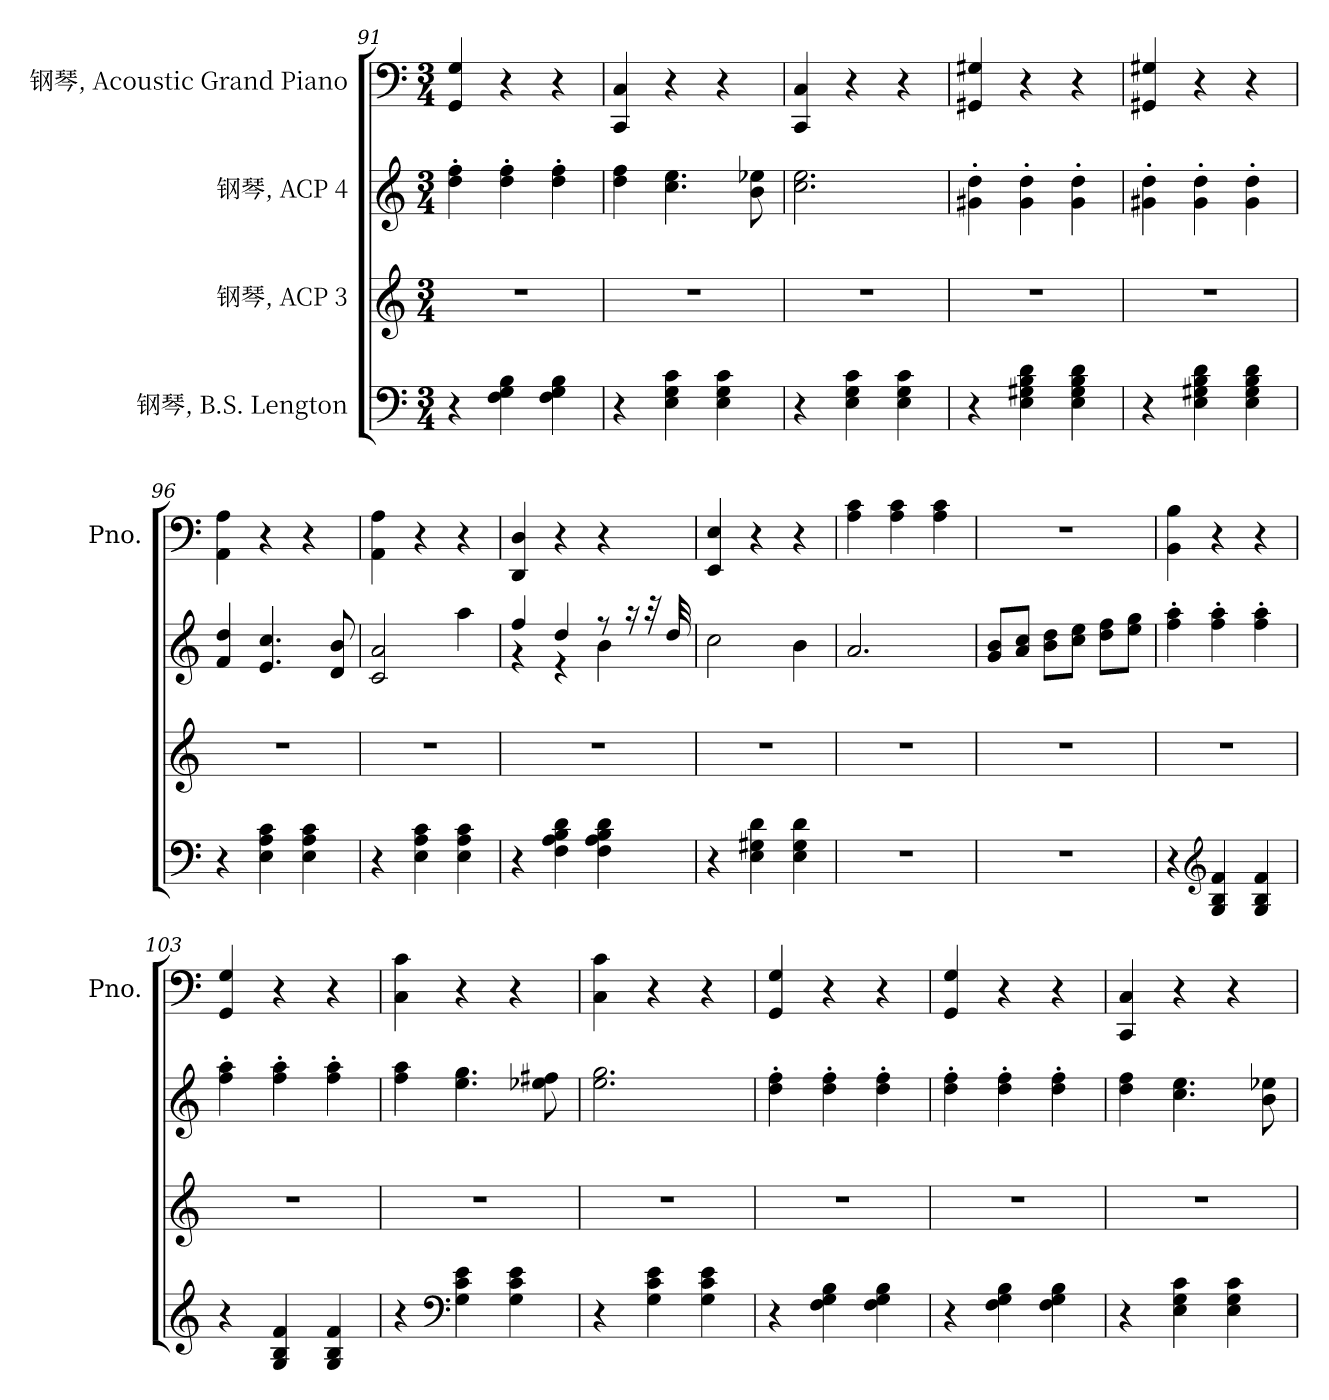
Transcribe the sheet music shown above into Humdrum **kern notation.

**kern	**kern	**kern	**kern
*part4	*part3	*part2	*part1
*staff4	*staff3	*staff2	*staff1
*I"钢琴, B.S. Lengton	*I"钢琴, ACP 3	*I"钢琴, ACP 4	*I"钢琴, Acoustic Grand Piano
*	*	*	*I'Pno.
*clefF4	*clefG2	*clefG2	*clefF4
*k[]	*k[]	*k[]	*k[]
*M3/4	*M3/4	*M3/4	*M3/4
=91	=91	=91	=91
4r	2.r	4dd\' 4ff\'	4GG/ 4G/
4F\ 4G\ 4B\	.	4dd\' 4ff\'	4r
4F\ 4G\ 4B\	.	4dd\' 4ff\'	4r
=92	=92	=92	=92
4r	2.r	4dd\ 4ff\	4CC/ 4C/
4E\ 4G\ 4c\	.	4.cc\ 4.ee\	4r
4E\ 4G\ 4c\	.	.	4r
.	.	8b\ 8ee-X\	.
!!LO:LB:g=z
=93	=93	=93	=93
4r	2.r	2.cc\ 2.ee\	4CC/ 4C/
4E\ 4G\ 4c\	.	.	4r
4E\ 4G\ 4c\	.	.	4r
=94	=94	=94	=94
4r	2.r	4g#X\' 4dd\'	4GG#X/ 4G#X/
4E\ 4G#X\ 4B\ 4d\	.	4g#\' 4dd\'	4r
4E\ 4G#\ 4B\ 4d\	.	4g#\' 4dd\'	4r
=95	=95	=95	=95
4r	2.r	4g#X\' 4dd\'	4GG#X/ 4G#X/
4E\ 4G#X\ 4B\ 4d\	.	4g#\' 4dd\'	4r
4E\ 4G#\ 4B\ 4d\	.	4g#\' 4dd\'	4r
=96	=96	=96	=96
4r	2.r	4f/ 4dd/	4AA\ 4A\
4E\ 4A\ 4c\	.	4.e/ 4.cc/	4r
4E\ 4A\ 4c\	.	.	4r
.	.	8d/ 8b/	.
=97	=97	=97	=97
4r	2.r	2c/ 2a/	4AA\ 4A\
4E\ 4A\ 4c\	.	.	4r
4E\ 4A\ 4c\	.	4aa\	4r
=98	=98	=98	=98
*	*	*^	*
4r	2.r	4ff/	4r	4DD/ 4D/
4F\ 4A\ 4B\ 4d\	.	4dd/	4r	4r
4F\ 4A\ 4B\ 4d\	.	8r	4b\	4r
.	.	16r	.	.
.	.	32r	.	.
.	.	32dd/	.	.
*	*	*v	*v	*
=99	=99	=99	=99
4r	2.r	2cc\	4EE/ 4E/
4E\ 4G#X\ 4d\	.	.	4r
4E\ 4G#\ 4d\	.	4b\	4r
=100	=100	=100	=100
2.r	2.r	2.a/	4A\ 4c\
.	.	.	4A\ 4c\
.	.	.	4A\ 4c\
!!LO:PB:g=z
=101	=101	=101	=101
2.r	2.r	8g/ 8b/L	2.r
.	.	8a/ 8cc/J	.
.	.	8b\ 8dd\L	.
.	.	8cc\ 8ee\J	.
.	.	8dd\ 8ff\L	.
.	.	8ee\ 8gg\J	.
=102	=102	=102	=102
4r	2.r	4ff\' 4aa\'	4BB\ 4B\
*clefG2	*	*	*
4G/ 4B/ 4f/	.	4ff\' 4aa\'	4r
4G/ 4B/ 4f/	.	4ff\' 4aa\'	4r
=103	=103	=103	=103
4r	2.r	4ff\' 4aa\'	4GG/ 4G/
4G/ 4B/ 4f/	.	4ff\' 4aa\'	4r
4G/ 4B/ 4f/	.	4ff\' 4aa\'	4r
=104	=104	=104	=104
4r	2.r	4ff\ 4aa\	4C\ 4c\
*clefF4	*	*	*
4G\ 4c\ 4e\	.	4.ee\ 4.gg\	4r
4G\ 4c\ 4e\	.	.	4r
.	.	8ee-X\ 8ff#X\	.
=105	=105	=105	=105
4r	2.r	2.ee\ 2.gg\	4C\ 4c\
4G\ 4c\ 4e\	.	.	4r
4G\ 4c\ 4e\	.	.	4r
=106	=106	=106	=106
4r	2.r	4dd\' 4ff\'	4GG/ 4G/
4F\ 4G\ 4B\	.	4dd\' 4ff\'	4r
4F\ 4G\ 4B\	.	4dd\' 4ff\'	4r
=107	=107	=107	=107
4r	2.r	4dd\' 4ff\'	4GG/ 4G/
4F\ 4G\ 4B\	.	4dd\' 4ff\'	4r
4F\ 4G\ 4B\	.	4dd\' 4ff\'	4r
!!LO:LB:g=z
=108	=108	=108	=108
4r	2.r	4dd\ 4ff\	4CC/ 4C/
4E\ 4G\ 4c\	.	4.cc\ 4.ee\	4r
4E\ 4G\ 4c\	.	.	4r
.	.	8b\ 8ee-X\	.
=	=	=	=
*-	*-	*-	*-
